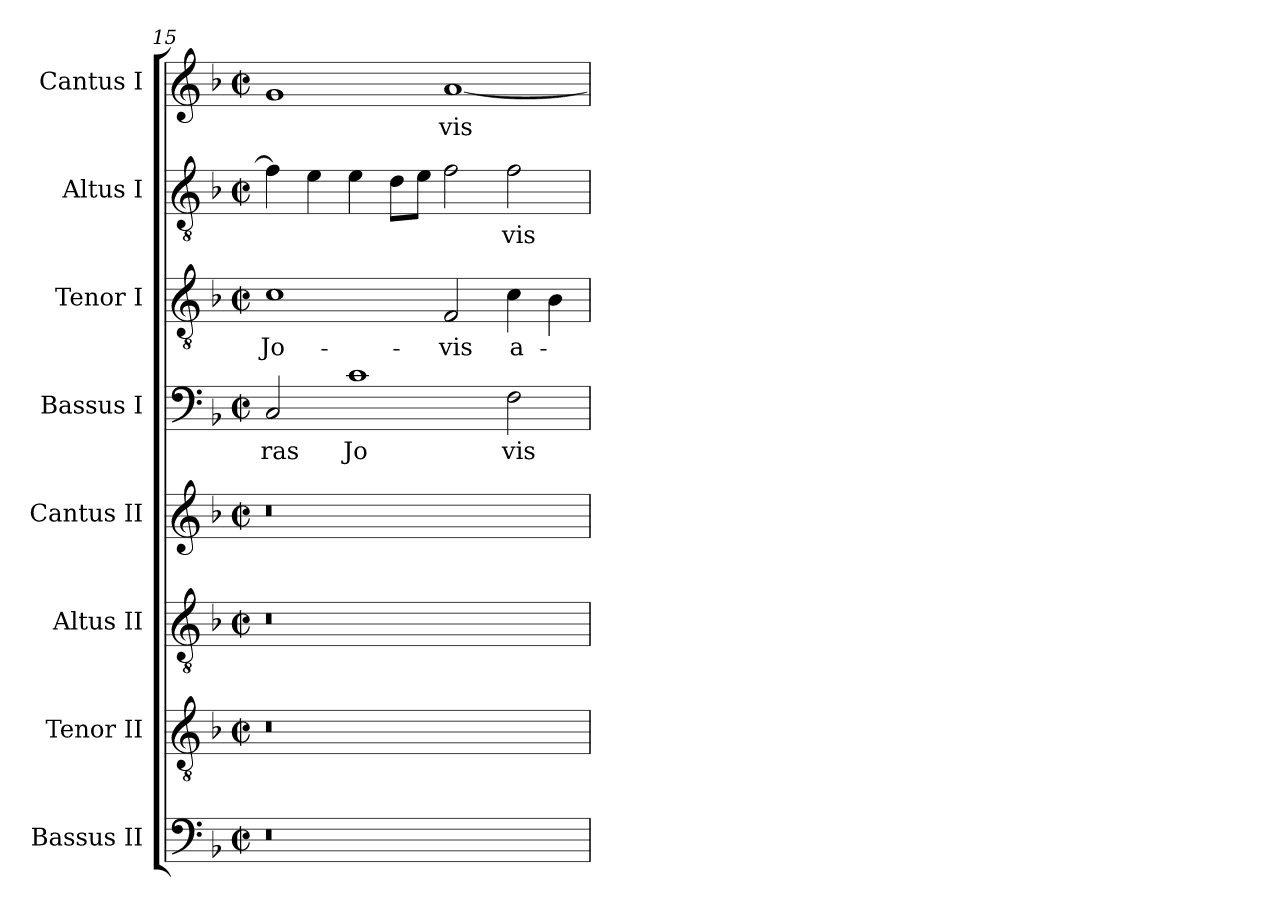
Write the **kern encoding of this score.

**kern	**kern	**kern	**kern	**kern	**text	**kern	**text	**kern	**text	**kern	**text
*part8	*part7	*part6	*part5	*part4	*part4	*part3	*part3	*part2	*part2	*part1	*part1
*staff8	*staff7	*staff6	*staff5	*staff4	*staff4	*staff3	*staff3	*staff2	*staff2	*staff1	*staff1
*I"Bassus II	*I"Tenor II	*I"Altus II	*I"Cantus II	*I"Bassus I	*	*I"Tenor I	*	*I"Altus I	*	*I"Cantus I	*
*clefF4	*clefGv2	*clefGv2	*clefG2	*clefF4	*	*clefGv2	*	*clefGv2	*	*clefG2	*
*k[b-]	*k[b-]	*k[b-]	*k[b-]	*k[b-]	*	*k[b-]	*	*k[b-]	*	*k[b-]	*
*F:	*F:	*F:	*F:	*F:	*	*F:	*	*F:	*	*F:	*
*M2/2	*M2/2	*M2/2	*M2/2	*M2/2	*	*M2/2	*	*M2/2	*	*M2/2	*
*met(c|)	*met(c|)	*met(c|)	*met(c|)	*met(c|)	*	*met(c|)	*	*met(c|)	*	*met(c|)	*
=15	=15	=15	=15	=15	=15	=15	=15	=15	=15	=15	=15
!	!	!	!	!	!LO:LY:b:cj	!	!LO:LY:b:cj	!	!	!	!
0r	0r	0r	0r	2C/	ras	1c	Jo-	4f\]	.	1g	.
.	.	.	.	.	.	.	.	4e\	.	.	.
!	!	!	!	!	!LO:LY:b:cj	!	!	!	!	!	!
.	.	.	.	1c	Jo	.	.	4e\	.	.	.
.	.	.	.	.	.	.	.	8d\L	.	.	.
.	.	.	.	.	.	.	.	8e\J	.	.	.
!	!	!	!	!	!	!	!LO:LY:b:cj	!	!	!	!LO:LY:b:cj
.	.	.	.	.	.	2F/	-vis	2f\	.	[<1a	vis
!	!	!	!	!	!LO:LY:b:cj	!	!LO:LY:b:cj	!	!LO:LY:b:cj	!	!
.	.	.	.	2F\	vis	4c\	a-	2f\	-vis	.	.
.	.	.	.	.	.	4B-\	.	.	.	.	.
=	=	=	=	=	=	=	=	=	=	=	=
*-	*-	*-	*-	*-	*-	*-	*-	*-	*-	*-	*-
